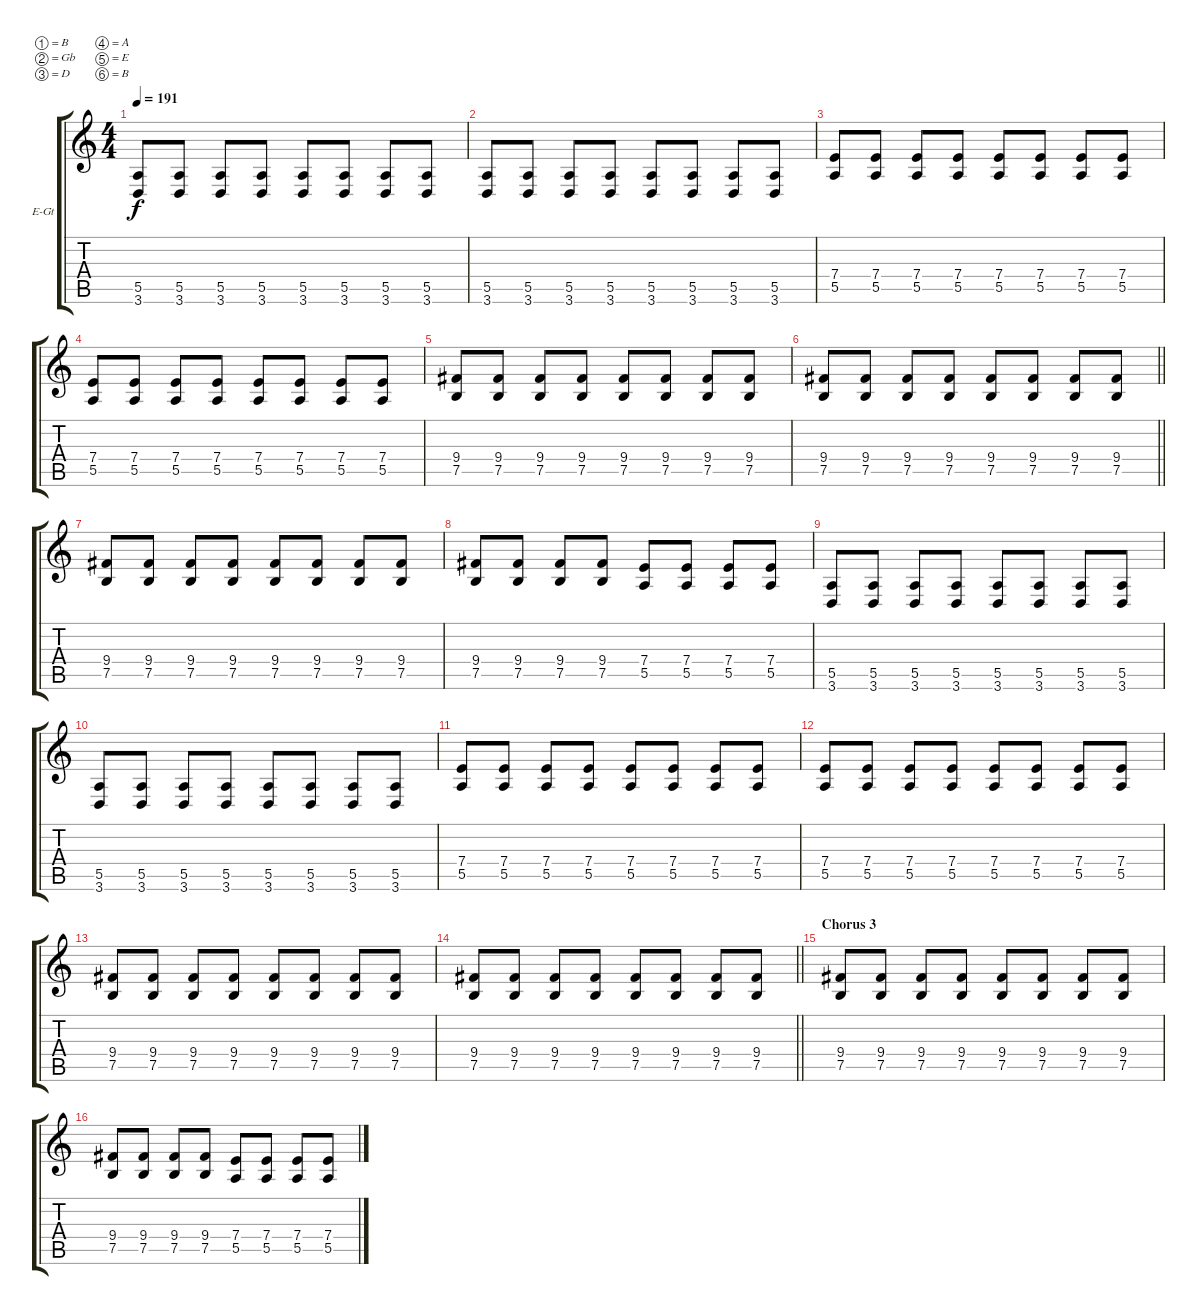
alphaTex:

\bracketExtendMode groupsimilarinstruments
\firstSystemTrackNameOrientation horizontal
\otherSystemsTrackNameOrientation horizontal
\track ("Guitar Rhythm" "E-Gt") {instrument distortionguitar}
\staff {score tabs}
\tuning (B3 Gb3 D3 A2 E2 B1)
\ts (4 4)
\tempo 191
\clef g2
\ks c
(5.5 3.6).8{dy f} (5.5 3.6).8 (5.5 3.6).8 (5.5 3.6).8 (5.5 3.6).8 (5.5 3.6).8 (5.5 3.6).8 (5.5 3.6).8 |
(5.5 3.6).8 (5.5 3.6).8 (5.5 3.6).8 (5.5 3.6).8 (5.5 3.6).8 (5.5 3.6).8 (5.5 3.6).8 (5.5 3.6).8 |
(7.4 5.5).8 (7.4 5.5).8 (7.4 5.5).8 (7.4 5.5).8 (7.4 5.5).8 (7.4 5.5).8 (7.4 5.5).8 (7.4 5.5).8 |
(7.4 5.5).8 (7.4 5.5).8 (7.4 5.5).8 (7.4 5.5).8 (7.4 5.5).8 (7.4 5.5).8 (7.4 5.5).8 (7.4 5.5).8 |
(9.4 7.5).8 (9.4 7.5).8 (9.4 7.5).8 (9.4 7.5).8 (9.4 7.5).8 (9.4 7.5).8 (9.4 7.5).8 (9.4 7.5).8 |
\barLineRight lightlight
(9.4 7.5).8 (9.4 7.5).8 (9.4 7.5).8 (9.4 7.5).8 (9.4 7.5).8 (9.4 7.5).8 (9.4 7.5).8 (9.4 7.5).8 |
\section ("" "")
(9.4 7.5).8 (9.4 7.5).8 (9.4 7.5).8 (9.4 7.5).8 (9.4 7.5).8 (9.4 7.5).8 (9.4 7.5).8 (9.4 7.5).8 |
(9.4 7.5).8 (9.4 7.5).8 (9.4 7.5).8 (9.4 7.5).8 (7.4 5.5).8 (7.4 5.5).8 (7.4 5.5).8 (7.4 5.5).8 |
(5.5 3.6).8 (5.5 3.6).8 (5.5 3.6).8 (5.5 3.6).8 (5.5 3.6).8 (5.5 3.6).8 (5.5 3.6).8 (5.5 3.6).8 |
(5.5 3.6).8 (5.5 3.6).8 (5.5 3.6).8 (5.5 3.6).8 (5.5 3.6).8 (5.5 3.6).8 (5.5 3.6).8 (5.5 3.6).8 |
(7.4 5.5).8 (7.4 5.5).8 (7.4 5.5).8 (7.4 5.5).8 (7.4 5.5).8 (7.4 5.5).8 (7.4 5.5).8 (7.4 5.5).8 |
(7.4 5.5).8 (7.4 5.5).8 (7.4 5.5).8 (7.4 5.5).8 (7.4 5.5).8 (7.4 5.5).8 (7.4 5.5).8 (7.4 5.5).8 |
(9.4 7.5).8 (9.4 7.5).8 (9.4 7.5).8 (9.4 7.5).8 (9.4 7.5).8 (9.4 7.5).8 (9.4 7.5).8 (9.4 7.5).8 |
\barLineRight lightlight
(9.4 7.5).8 (9.4 7.5).8 (9.4 7.5).8 (9.4 7.5).8 (9.4 7.5).8 (9.4 7.5).8 (9.4 7.5).8 (9.4 7.5).8 |
\section ("" "Chorus 3")
(9.4 7.5).8 (9.4 7.5).8 (9.4 7.5).8 (9.4 7.5).8 (9.4 7.5).8 (9.4 7.5).8 (9.4 7.5).8 (9.4 7.5).8 |
(9.4 7.5).8 (9.4 7.5).8 (9.4 7.5).8 (9.4 7.5).8 (7.4 5.5).8 (7.4 5.5).8 (7.4 5.5).8 (7.4 5.5).8
